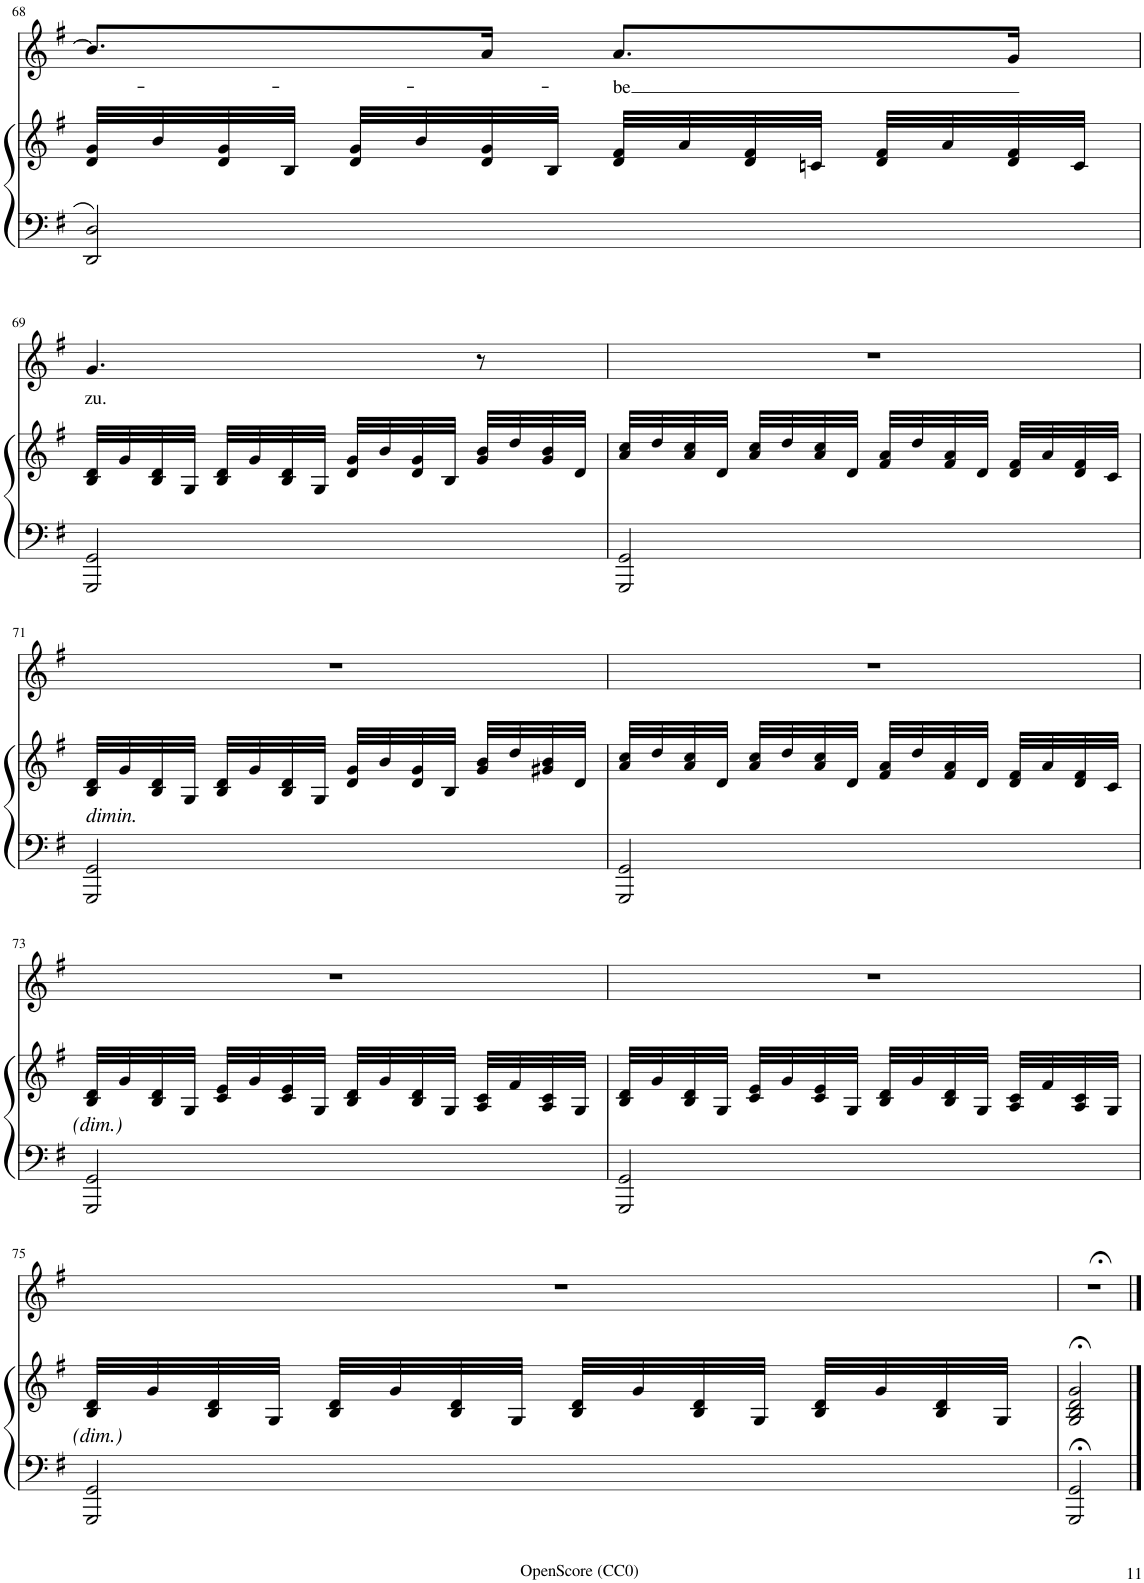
**kern	**kern	**kern	**text
*part2	*part2	*part1	*part1
*staff3	*staff2	*staff1	*staff1
*I"Piano	*	*I"Voice	*
*I'Pno	*	*	*
!!LO:PB:g=z
*clefF4	*clefG2	*clefG2	*
*k[f#]	*k[f#]	*k[f#]	*
*M2/4	*M2/4	*M2/4	*
=68	=68	=68	=68
2DD/ 2D/	32d/ 32g/LLL	8.b/L]	.
.	32b/	.	.
.	32d/ 32g/	.	.
.	32B/JJJ	.	.
.	32d/ 32g/LLL	.	.
.	32b/	.	.
.	32d/ 32g/	16a/Jk	.
.	32B/JJJ	.	.
!	!	!	!LO:LY:b
.	32d/ 32f#/LLL	8.a/L	-be
.	32a/	.	.
.	32d/ 32f#/	.	.
.	32cn/JJJ	.	.
.	32d/ 32f#/LLL	.	.
.	32a/	.	.
.	32d/ 32f#/	16g/Jk	.
.	32c/JJJ	.	.
!!LO:LB:g=z
=69	=69	=69	=69
!	!	!	!LO:LY:b
2GGG/ 2GG/	32B/ 32d/LLL	4.g/	zu.
.	32g/	.	.
.	32B/ 32d/	.	.
.	32G/JJJ	.	.
.	32B/ 32d/LLL	.	.
.	32g/	.	.
.	32B/ 32d/	.	.
.	32G/JJJ	.	.
.	32d/ 32g/LLL	.	.
.	32b/	.	.
.	32d/ 32g/	.	.
.	32B/JJJ	.	.
.	32g/ 32b/LLL	8r	.
.	32dd/	.	.
.	32g/ 32b/	.	.
.	32d/JJJ	.	.
=70	=70	=70	=70
2GGG/ 2GG/	32a/ 32cc/LLL	2r	.
.	32dd/	.	.
.	32a/ 32cc/	.	.
.	32d/JJJ	.	.
.	32a/ 32cc/LLL	.	.
.	32dd/	.	.
.	32a/ 32cc/	.	.
.	32d/JJJ	.	.
.	32f#/ 32a/LLL	.	.
.	32dd/	.	.
.	32f#/ 32a/	.	.
.	32d/JJJ	.	.
.	32d/ 32f#/LLL	.	.
.	32a/	.	.
.	32d/ 32f#/	.	.
.	32c/JJJ	.	.
!!LO:LB:g=z
=71	=71	=71	=71
!	!LO:TX:b:i:t=dimin.	!	!
2GGG/ 2GG/	32B/ 32d/LLL	2r	.
.	32g/	.	.
.	32B/ 32d/	.	.
.	32G/JJJ	.	.
.	32B/ 32d/LLL	.	.
.	32g/	.	.
.	32B/ 32d/	.	.
.	32G/JJJ	.	.
.	32d/ 32g/LLL	.	.
.	32b/	.	.
.	32d/ 32g/	.	.
.	32B/JJJ	.	.
.	32g/ 32b/LLL	.	.
.	32dd/	.	.
.	32g#X/ 32b/	.	.
.	32d/JJJ	.	.
=72	=72	=72	=72
2GGG/ 2GG/	32a/ 32cc/LLL	2r	.
.	32dd/	.	.
.	32a/ 32cc/	.	.
.	32d/JJJ	.	.
.	32a/ 32cc/LLL	.	.
.	32dd/	.	.
.	32a/ 32cc/	.	.
.	32d/JJJ	.	.
.	32f#/ 32a/LLL	.	.
.	32dd/	.	.
.	32f#/ 32a/	.	.
.	32d/JJJ	.	.
.	32d/ 32f#/LLL	.	.
.	32a/	.	.
.	32d/ 32f#/	.	.
.	32c/JJJ	.	.
!!LO:LB:g=z
=73	=73	=73	=73
2GGG/ 2GG/	32B/ 32d/LLL	2r	.
.	32g/	.	.
.	32B/ 32d/	.	.
.	32G/JJJ	.	.
.	32c/ 32e/LLL	.	.
.	32g/	.	.
.	32c/ 32e/	.	.
.	32G/JJJ	.	.
.	32B/ 32d/LLL	.	.
.	32g/	.	.
.	32B/ 32d/	.	.
.	32G/JJJ	.	.
.	32A/ 32c/LLL	.	.
.	32f#/	.	.
.	32A/ 32c/	.	.
.	32G/JJJ	.	.
=74	=74	=74	=74
2GGG/ 2GG/	32B/ 32d/LLL	2r	.
.	32g/	.	.
.	32B/ 32d/	.	.
.	32G/JJJ	.	.
.	32c/ 32e/LLL	.	.
.	32g/	.	.
.	32c/ 32e/	.	.
.	32G/JJJ	.	.
.	32B/ 32d/LLL	.	.
.	32g/	.	.
.	32B/ 32d/	.	.
.	32G/JJJ	.	.
.	32A/ 32c/LLL	.	.
.	32f#/	.	.
.	32A/ 32c/	.	.
.	32G/JJJ	.	.
!!LO:LB:g=z
=75	=75	=75	=75
2GGG/ 2GG/	32B/ 32d/LLL	2r	.
.	32g/	.	.
.	32B/ 32d/	.	.
.	32G/JJJ	.	.
.	32B/ 32d/LLL	.	.
.	32g/	.	.
.	32B/ 32d/	.	.
.	32G/JJJ	.	.
.	32B/ 32d/LLL	.	.
.	32g/	.	.
.	32B/ 32d/	.	.
.	32G/JJJ	.	.
.	32B/ 32d/LLL	.	.
.	32g/	.	.
.	32B/ 32d/	.	.
.	32G/JJJ	.	.
=76	=76	=76	=76
2GGG/;< 2GG/;<	2G/;< 2B/;< 2d/;< 2g/;<	2r;<	.
==	==	==	==
*-	*-	*-	*-
